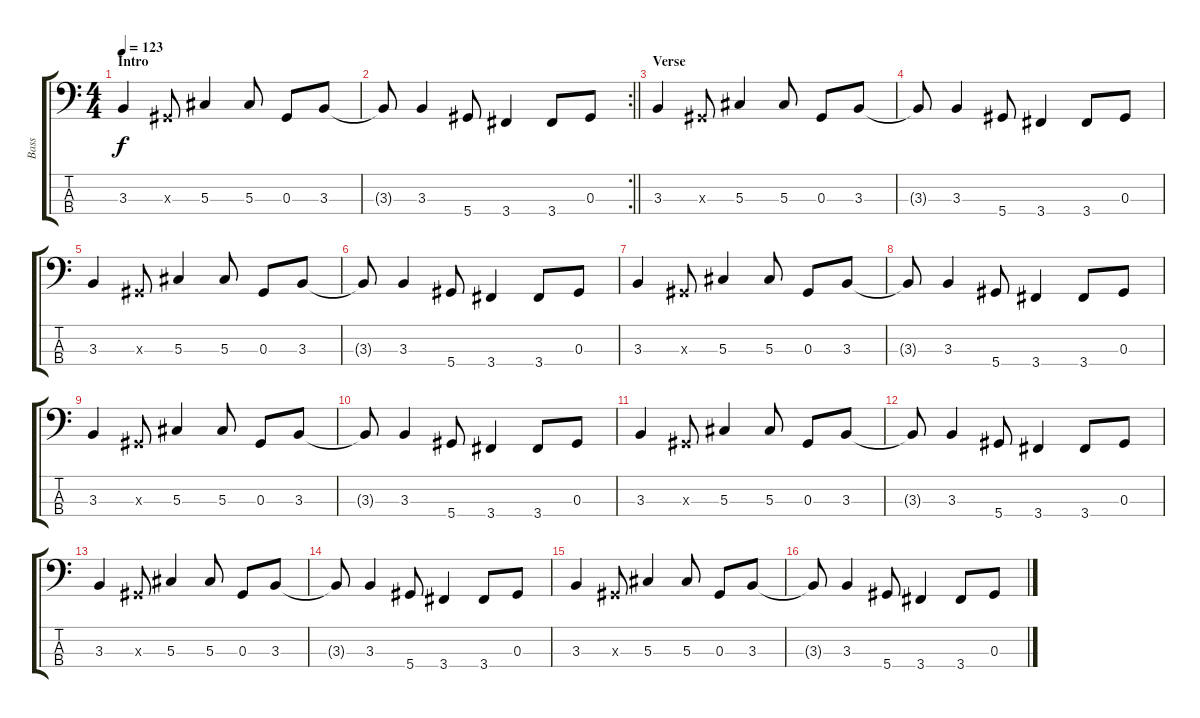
\track ("Bass" "Bass") {instrument acousticbass}
\staff {score tabs}
\tuning (Gb2 Db2 Ab1 Eb1) {hide}
\ts (4 4)
\section ("" "Intro")
\tempo 123
\clef f4
\ks c
3.3.4{dy f instrument acousticbass} 0.3{x}.8 5.3.4 5.3.8 0.3.8 3.3.8 |
\rc 2
\barLineRight lightlight
3.3{t}.8 3.3.4 5.4.8 3.4.4 3.4.8 0.3.8 |
\section ("" "Verse")
3.3.4 0.3{x}.8 5.3.4 5.3.8 0.3.8 3.3.8 |
3.3{t}.8 3.3.4 5.4.8 3.4.4 3.4.8 0.3.8 |
3.3.4 0.3{x}.8 5.3.4 5.3.8 0.3.8 3.3.8 |
3.3{t}.8 3.3.4 5.4.8 3.4.4 3.4.8 0.3.8 |
3.3.4 0.3{x}.8 5.3.4 5.3.8 0.3.8 3.3.8 |
3.3{t}.8 3.3.4 5.4.8 3.4.4 3.4.8 0.3.8 |
3.3.4 0.3{x}.8 5.3.4 5.3.8 0.3.8 3.3.8 |
3.3{t}.8 3.3.4 5.4.8 3.4.4 3.4.8 0.3.8 |
3.3.4 0.3{x}.8 5.3.4 5.3.8 0.3.8 3.3.8 |
3.3{t}.8 3.3.4 5.4.8 3.4.4 3.4.8 0.3.8 |
3.3.4 0.3{x}.8 5.3.4 5.3.8 0.3.8 3.3.8 |
3.3{t}.8 3.3.4 5.4.8 3.4.4 3.4.8 0.3.8 |
3.3.4 0.3{x}.8 5.3.4 5.3.8 0.3.8 3.3.8 |
3.3{t}.8 3.3.4 5.4.8 3.4.4 3.4.8 0.3.8
